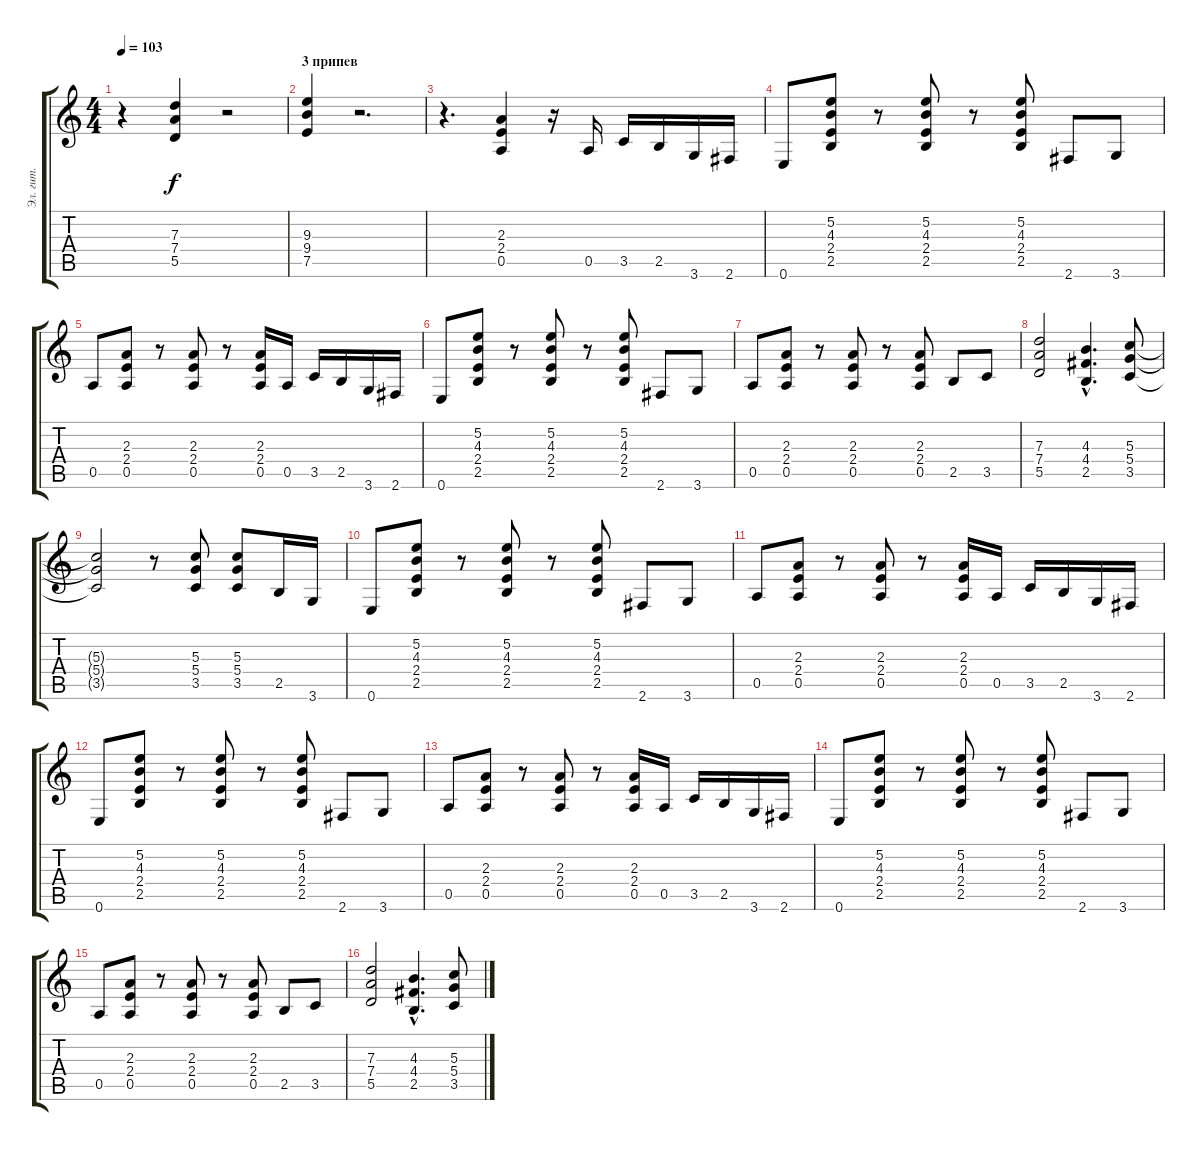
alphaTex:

\track ("Эл. гит." "Эл. гит.") {instrument distortionguitar}
\staff {score tabs}
\tuning (E4 B3 G3 D3 A2 E2) {hide}
\ts (4 4)
\tempo 103
\clef g2
\ks c
r.4{dy f} (7.3 7.4 5.5).4 r.2 |
\section ("" "3 припев")
(9.3 9.4 7.5).4 r.2{d} |
r.4{d} (2.3 2.4 0.5).4 r.16 0.5.16 3.5.16 2.5.16 3.6.16 2.6.16 |
0.6.8 (5.2 4.3 2.4 2.5).8 r.8 (5.2 4.3 2.4 2.5).8 r.8 (5.2 4.3 2.4 2.5).8 2.6.8 3.6.8 |
0.5.8 (2.3 2.4 0.5).8 r.8 (2.3 2.4 0.5).8 r.8 (2.3 2.4 0.5).16 0.5.16 3.5.16 2.5.16 3.6.16 2.6.16 |
0.6.8 (5.2 4.3 2.4 2.5).8 r.8 (5.2 4.3 2.4 2.5).8 r.8 (5.2 4.3 2.4 2.5).8 2.6.8 3.6.8 |
0.5.8 (2.3 2.4 0.5).8 r.8 (2.3 2.4 0.5).8 r.8 (2.3 2.4 0.5).8 2.5.8 3.5.8 |
(7.3 7.4 5.5).2 (4.3{hac} 4.4{hac} 2.5{hac}).4{d} (5.3 5.4 3.5).8 |
(5.3{t} 5.4{t} 3.5{t}).2 r.8 (5.3 5.4 3.5).8 (5.3 5.4 3.5).8 2.5.16 3.6.16 |
0.6.8 (5.2 4.3 2.4 2.5).8 r.8 (5.2 4.3 2.4 2.5).8 r.8 (5.2 4.3 2.4 2.5).8 2.6.8 3.6.8 |
0.5.8 (2.3 2.4 0.5).8 r.8 (2.3 2.4 0.5).8 r.8 (2.3 2.4 0.5).16 0.5.16 3.5.16 2.5.16 3.6.16 2.6.16 |
0.6.8 (5.2 4.3 2.4 2.5).8 r.8 (5.2 4.3 2.4 2.5).8 r.8 (5.2 4.3 2.4 2.5).8 2.6.8 3.6.8 |
0.5.8 (2.3 2.4 0.5).8 r.8 (2.3 2.4 0.5).8 r.8 (2.3 2.4 0.5).16 0.5.16 3.5.16 2.5.16 3.6.16 2.6.16 |
0.6.8 (5.2 4.3 2.4 2.5).8 r.8 (5.2 4.3 2.4 2.5).8 r.8 (5.2 4.3 2.4 2.5).8 2.6.8 3.6.8 |
0.5.8 (2.3 2.4 0.5).8 r.8 (2.3 2.4 0.5).8 r.8 (2.3 2.4 0.5).8 2.5.8 3.5.8 |
(7.3 7.4 5.5).2 (4.3{hac} 4.4{hac} 2.5{hac}).4{d} (5.3 5.4 3.5).8
